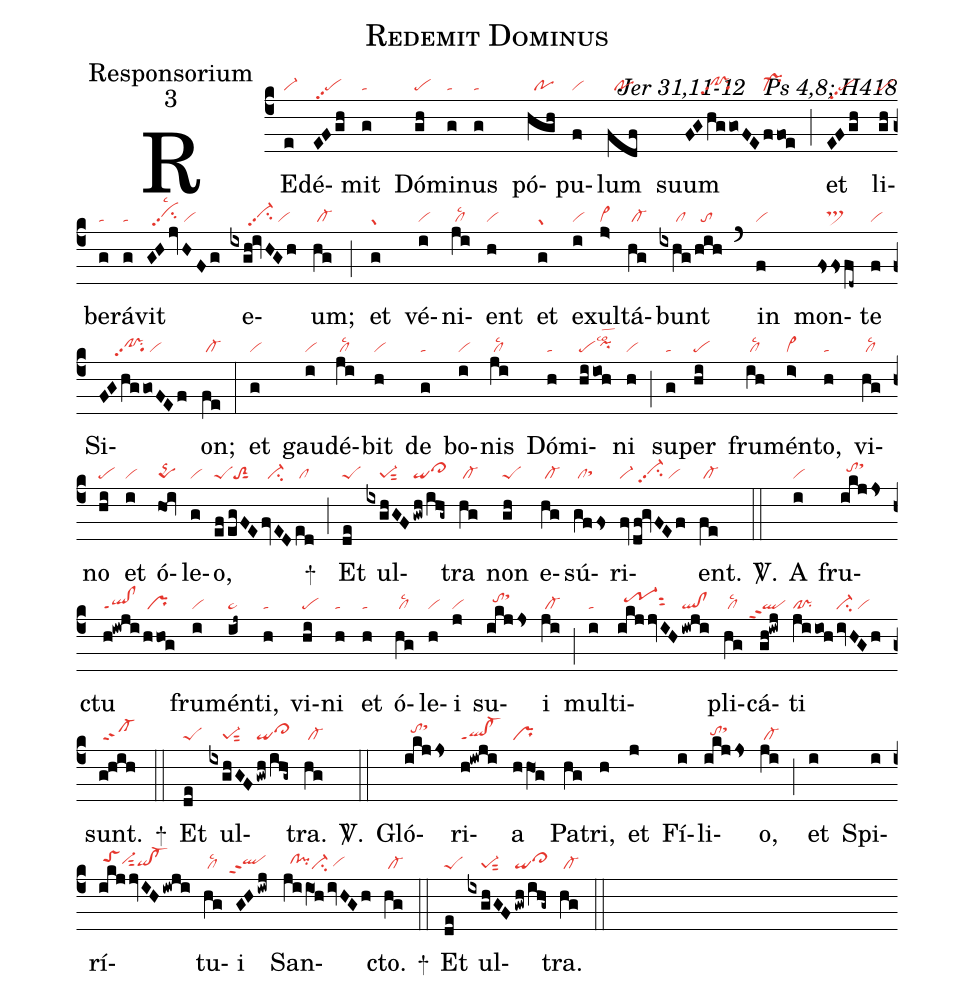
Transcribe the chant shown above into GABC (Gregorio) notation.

name:Redemit Dominus;
office-part:Responsorium;
mode:3;
commentary:Jer 31,11-12 ꝟ Ps 4,8; H418;
nabc-lines:1;
%%
(c4)
RE(e|vi-)dé(EFgh|/pepp2)mit(g|ta) Dó(gh|pe)mi(g|ta)nus(g|ta) pó(hgh|//po)pu(f|vi)lum(fdf|//po) suum(FGhggoFE|/////clhh!prhhpp2``pu|ffoe|pr-) (;)
et(EFgh|/pepp2) li(gh|pe)be(g|ta)rá(g|ta)vit(GHjvHFg|//vihhpp2su2lsc2/vi) e(ixgh!ivHGh|//////vi-hhpp2su2/vi)um;(hg|/cl-) (;)
et(g|gr) vé(i|vi)ni(ji|/cllsc2)ent(h|vi) et(g|gr) e(i|vi)xul(j>|vi>)tá(hg|/cl-)bunt(ixhg|/////cl|/hih|//to) (`)
in(f|vi) mon(fssfd~|///ts>hh)te(f|vi) Si(FGhggoFEf|/////clhh!prhhpp2``pu/vi)on;(fe|/cl-) (:)
et(g|vi) gau(i|vi)dé(ji|/cllsc2)bit(h|vi) de(g|ta) bo(i|vi)nis(ji|/cllsc2) Dó(h|ta)mi(hiioh|pepihhlsco2)ni(h|vi) (;)
su(g|ta)per(hi|pe) fru(ih|/cllsc2)mén(i>|vi>)to,(h|ta) vi(hg|/cllsc2)no(hi|pe) et(i|vi) ó(hoi|pqS)le(g|vi)o,(ef|peS|/egFE|//toS2sut1|fvED|//ci-|ed|/cl) +(;)
Et(de|peS) ul(ixghGF|////pe-1sut2|gwh/ihg~|qicl>hi)tra(hg|/cl-) non(gh|peS) e(hg|/cl-)sú(gffs|/clsthh)ri(fv|vi-|/df!gvFEf|//vi-hhpp2su2/vi)ent.(fe|/cl-) <sp>V/</sp>.(::)
A(i|vi) fru(ikjjs|//tohisthk)ctu(h!iwji|ql!clppt1|/hhog|/pr) fru(i|vi)mén(ij~|pe~)ti,(h|ta) vi(hi|pe)ni(h|ta) et(h|ta) ó(hg|/cllsc2)le(h|vi)i(j|vi) su(ikjjs|//tohisthk)i(ji|/cl-) (;)
mul(i|ta)ti(ikjjvIH|//tr-1hisut2|iwji|ql!cl)pli(hg|/cllsc2)cá(gh!iwj|```qlppt2)ti(ji/ioh|cl!pr|ivHGh|vi-su2/vi) sunt.(g!hih|/sf-) +(::)
Et(de|peS) ul(ixghGF|////pe-1sut2|gwh/ihg~|qicl>hi)tra.(hg|/cl-) <sp>V/</sp>.(::)
Gló(ikjjs|//tohisthk)ri(h!iwji|ql!cl-ppt1)a(hhO1g|pr) Pa(hg)tri,(h) et(j) Fí(i)li(ikjjs|//tohhsthj)o,(ji|/cl-) (;)
et(i) Spi(i)rí(ikjjvIHiwji|/toShivi-hhsut2qihg!cl-hg)tu(hg|/cllsc2)i(GHiwj|``qlhhppt2) San(jiiO1hivHGh|//clhh!pihhci-/vihg)cto.(hg|/cl-) +(::)
Et(de|peS) ul(ixghGF|////pe-1sut2|gwh/ihg~|qicl>hi)tra.(hg|/cl-) (::)
